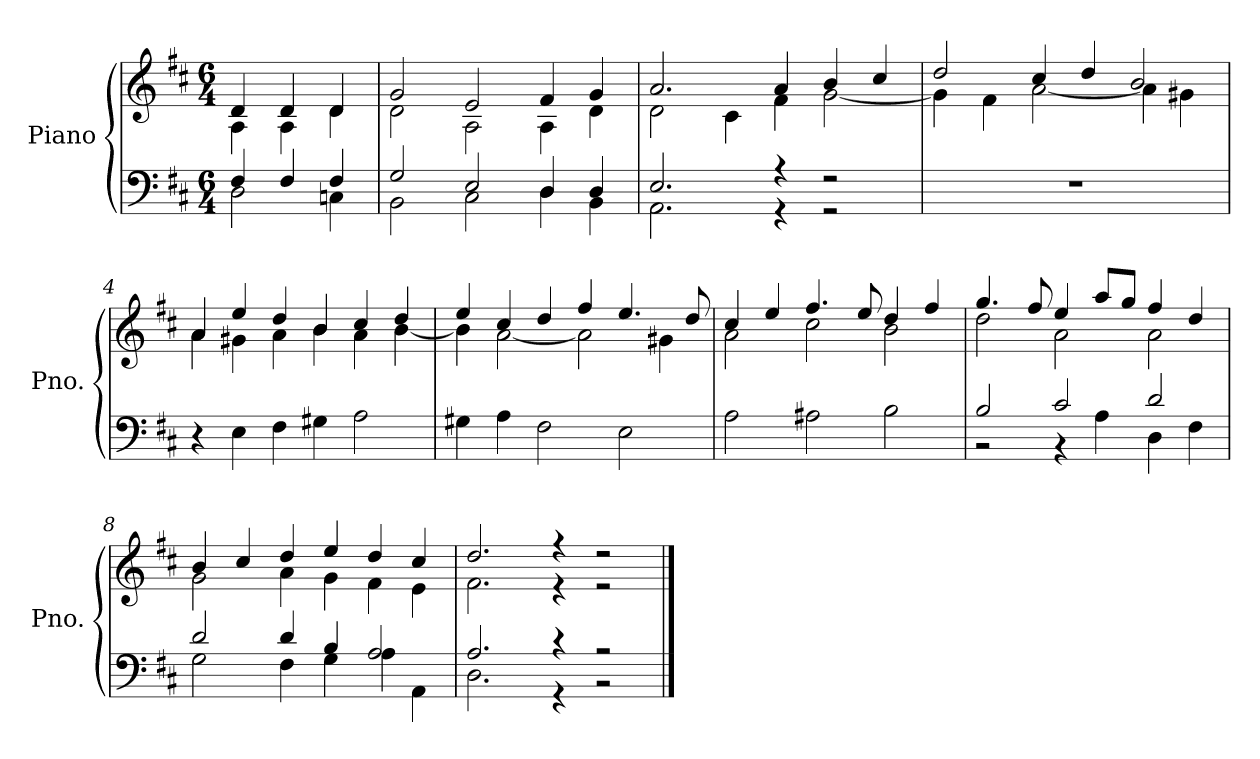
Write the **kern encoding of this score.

**kern	**kern
*part1	*part1
*staff2	*staff1
*I"Piano	*
*I'Pno.	*
*clefF4	*clefG2
*k[f#c#]	*k[f#c#]
*M6/4	*M6/4
=	=
*^	*^
4F#/	2D\	4d/	4A\
4F#/	.	4d/	4A\
4F#/	4Cn\	4d/	4d\
=1	=1	=1	=1
2G/	2BB\	2g/	2d\
2E/	2C#\	2e/	2A\
4D/	4D\	4f#/	4A\
4D/	4BB\	4g/	4d\
=2	=2	=2	=2
2.E/	2.AA\	2.a/	2d\
.	.	.	4c#\
4r	4r	4a/	4f#\
2r	2r	4b/	[2g\
.	.	4cc#/	.
*v	*v	*	*
=3	=3	=3
1.r	2dd/	4g\]
.	.	4f#\
.	4cc#/	[2a\
.	4dd/	.
.	2b/	4a\]
.	.	4g#X\
=4	=4	=4
4r	4a/	4a\
4E\	4ee/	4g#X\
4F#\	4dd/	4a\
4G#X\	4b/	4b\
2A\	4cc#/	4a\
.	4dd/	[4b\
!!LO:LB:g=z	!!
=5	=5	=5
4G#X\	4ee/	4b\]
4A\	4cc#/	[2a\
2F#\	4dd/	.
.	4ff#/	2a\]
2E\	4.ee/	.
.	.	4g#X\
.	8dd/	.
=6	=6	=6
2A\	4cc#/	2a\
.	4ee/	.
2A#X\	4.ff#/	2cc#\
.	8ee/	.
2B\	4dd/	2b\
.	4ff#/	.
=7	=7	=7
*^	*	*
2B/	2r	4.gg/	2dd\
.	.	8ff#/	.
2c#/	4r	4ee/	2a\
.	4A\	8aa/L	.
.	.	8gg/J	.
2d/	4D\	4ff#/	2a\
.	4F#\	4dd/	.
=8	=8	=8	=8
2d/	2G\	4b/	2g\
.	.	4cc#/	.
4d/	4F#\	4dd/	4a\
4B/	4G\	4ee/	4g\
2A/	4A\	4dd/	4f#\
.	4AA\	4cc#/	4e\
=9	=9	=9	=9
2.A/	2.D\	2.dd/	2.f#\
4r	4r	4r	4r
2r	2r	2r	2r
*v	*v	*	*
*	*v	*v
==	==
*-	*-
